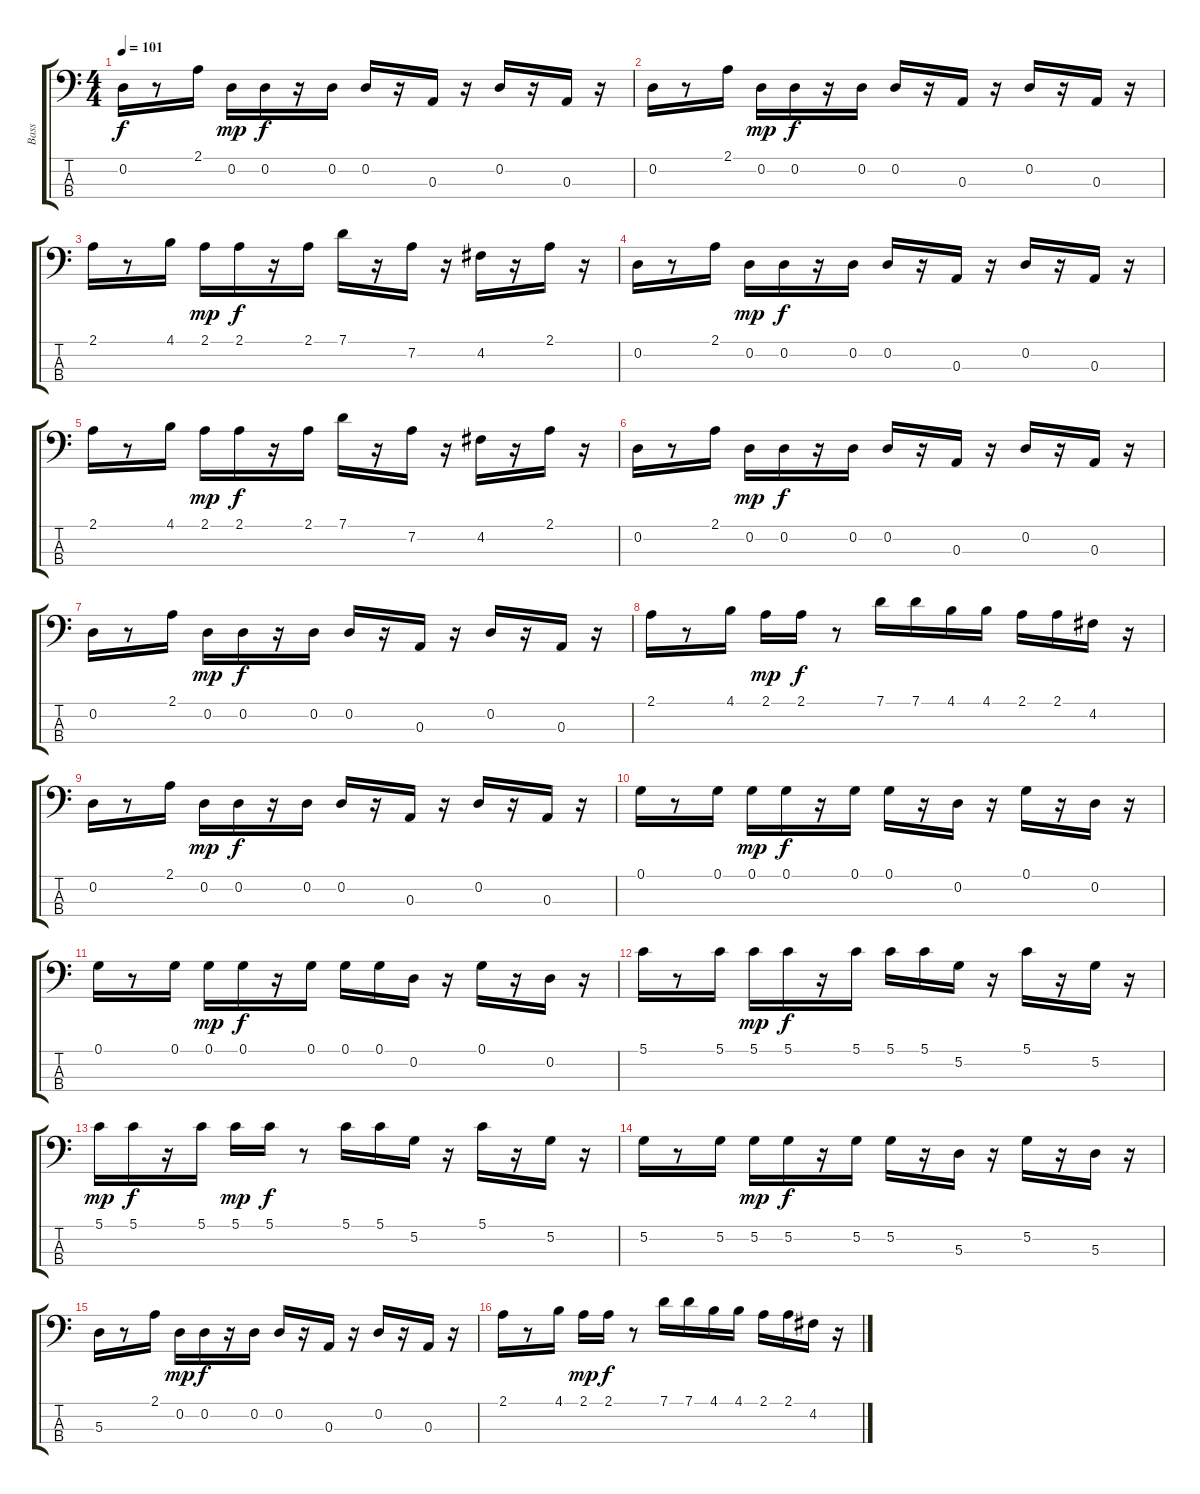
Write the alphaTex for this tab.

\track ("Bass" "Bass") {instrument electricbasspick}
\staff {score tabs}
\tuning (G2 D2 A1 E1) {hide}
\ts (4 4)
\tempo 101
\clef f4
\ks c
0.2.16{dy f} r.8 2.1.16 0.2.16{dy mp} 0.2.16{dy f} r.16 0.2.16 0.2.16 r.16 0.3.16 r.16 0.2.16 r.16 0.3.16 r.16 |
0.2.16 r.8 2.1.16 0.2.16{dy mp} 0.2.16{dy f} r.16 0.2.16 0.2.16 r.16 0.3.16 r.16 0.2.16 r.16 0.3.16 r.16 |
2.1.16 r.8 4.1.16 2.1.16{dy mp} 2.1.16{dy f} r.16 2.1.16 7.1.16 r.16 7.2.16 r.16 4.2.16 r.16 2.1.16 r.16 |
0.2.16 r.8 2.1.16 0.2.16{dy mp} 0.2.16{dy f} r.16 0.2.16 0.2.16 r.16 0.3.16 r.16 0.2.16 r.16 0.3.16 r.16 |
2.1.16 r.8 4.1.16 2.1.16{dy mp} 2.1.16{dy f} r.16 2.1.16 7.1.16 r.16 7.2.16 r.16 4.2.16 r.16 2.1.16 r.16 |
0.2.16 r.8 2.1.16 0.2.16{dy mp} 0.2.16{dy f} r.16 0.2.16 0.2.16 r.16 0.3.16 r.16 0.2.16 r.16 0.3.16 r.16 |
0.2.16 r.8 2.1.16 0.2.16{dy mp} 0.2.16{dy f} r.16 0.2.16 0.2.16 r.16 0.3.16 r.16 0.2.16 r.16 0.3.16 r.16 |
2.1.16 r.8 4.1.16 2.1.16{dy mp} 2.1.16{dy f} r.8 7.1.16 7.1.16 4.1.16 4.1.16 2.1.16 2.1.16 4.2.16 r.16 |
0.2.16 r.8 2.1.16 0.2.16{dy mp} 0.2.16{dy f} r.16 0.2.16 0.2.16 r.16 0.3.16 r.16 0.2.16 r.16 0.3.16 r.16 |
0.1.16 r.8 0.1.16 0.1.16{dy mp} 0.1.16{dy f} r.16 0.1.16 0.1.16 r.16 0.2.16 r.16 0.1.16 r.16 0.2.16 r.16 |
0.1.16 r.8 0.1.16 0.1.16{dy mp} 0.1.16{dy f} r.16 0.1.16 0.1.16 0.1.16 0.2.16 r.16 0.1.16 r.16 0.2.16 r.16 |
5.1.16 r.8 5.1.16 5.1.16{dy mp} 5.1.16{dy f} r.16 5.1.16 5.1.16 5.1.16 5.2.16 r.16 5.1.16 r.16 5.2.16 r.16 |
5.1.16{dy mp} 5.1.16{dy f} r.16 5.1.16 5.1.16{dy mp} 5.1.16{dy f} r.8 5.1.16 5.1.16 5.2.16 r.16 5.1.16 r.16 5.2.16 r.16 |
5.2.16 r.8 5.2.16 5.2.16{dy mp} 5.2.16{dy f} r.16 5.2.16 5.2.16 r.16 5.3.16 r.16 5.2.16 r.16 5.3.16 r.16 |
5.3.16 r.8 2.1.16 0.2.16{dy mp} 0.2.16{dy f} r.16 0.2.16 0.2.16 r.16 0.3.16 r.16 0.2.16 r.16 0.3.16 r.16 |
2.1.16 r.8 4.1.16 2.1.16{dy mp} 2.1.16{dy f} r.8 7.1.16 7.1.16 4.1.16 4.1.16 2.1.16 2.1.16 4.2.16 r.16
